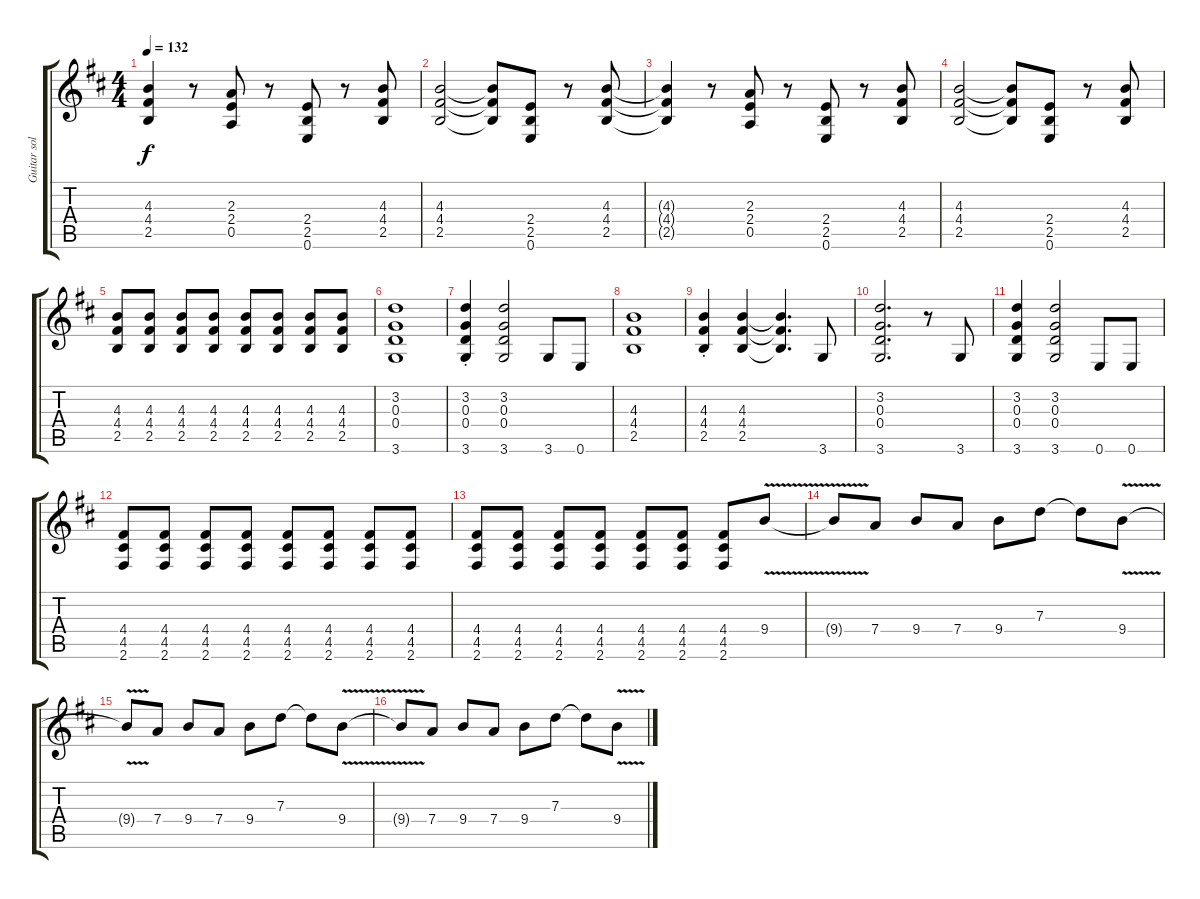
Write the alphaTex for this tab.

\track ("Guitar solo" "Guitar sol") {instrument distortionguitar}
\staff {score tabs}
\tuning (E4 B3 G3 D3 A2 E2) {hide}
\ts (4 4)
\tempo 132
\clef g2
\ks d
(4.3{t} 4.4{t} 2.5{t}).4{dy f} r.8 (2.3 2.4 0.5).8 r.8 (2.4 2.5 0.6).8 r.8 (4.3 4.4 2.5).8 |
(4.3 4.4 2.5).2 (4.3{t} 4.4{t} 2.5{t}).8 (2.4 2.5 0.6).8 r.8 (4.3 4.4 2.5).8 |
(4.3{t} 4.4{t} 2.5{t}).4 r.8 (2.3 2.4 0.5).8 r.8 (2.4 2.5 0.6).8 r.8 (4.3 4.4 2.5).8 |
(4.3 4.4 2.5).2 (4.3{t} 4.4{t} 2.5{t}).8 (2.4 2.5 0.6).8 r.8 (4.3 4.4 2.5).8 |
(4.3 4.4 2.5).8 (4.3 4.4 2.5).8 (4.3 4.4 2.5).8 (4.3 4.4 2.5).8 (4.3 4.4 2.5).8 (4.3 4.4 2.5).8 (4.3 4.4 2.5).8 (4.3 4.4 2.5).8 |
(3.2 0.3 0.4 3.6).1 |
(3.2{st} 0.3{st} 0.4{st} 3.6{st}).4 (3.2 0.3 0.4 3.6).2 3.6.8 0.6.8 |
(4.3 4.4 2.5).1 |
(4.3{st} 4.4{st} 2.5{st}).4 (4.3 4.4 2.5).4 (4.3{t} 4.4{t} 2.5{t}).4{d} 3.6.8 |
(3.2 0.3 0.4 3.6).2{d} r.8 3.6.8 |
(3.2 0.3 0.4 3.6).4 (3.2 0.3 0.4 3.6).2 0.6.8 0.6.8 |
(4.4 4.5 2.6).8 (4.4 4.5 2.6).8 (4.4 4.5 2.6).8 (4.4 4.5 2.6).8 (4.4 4.5 2.6).8 (4.4 4.5 2.6).8 (4.4 4.5 2.6).8 (4.4 4.5 2.6).8 |
(4.4 4.5 2.6).8 (4.4 4.5 2.6).8 (4.4 4.5 2.6).8 (4.4 4.5 2.6).8 (4.4 4.5 2.6).8 (4.4 4.5 2.6).8 (4.4 4.5 2.6).8 9.4{v}.8 |
9.4{t}.8 7.4.8 9.4.8 7.4.8 9.4.8 7.3.8 7.3{t}.8 9.4{v}.8 |
9.4{t}.8 7.4.8 9.4.8 7.4.8 9.4.8 7.3.8 7.3{t}.8 9.4{v}.8 |
9.4{t}.8 7.4.8 9.4.8 7.4.8 9.4.8 7.3.8 7.3{t}.8 9.4{v}.8
